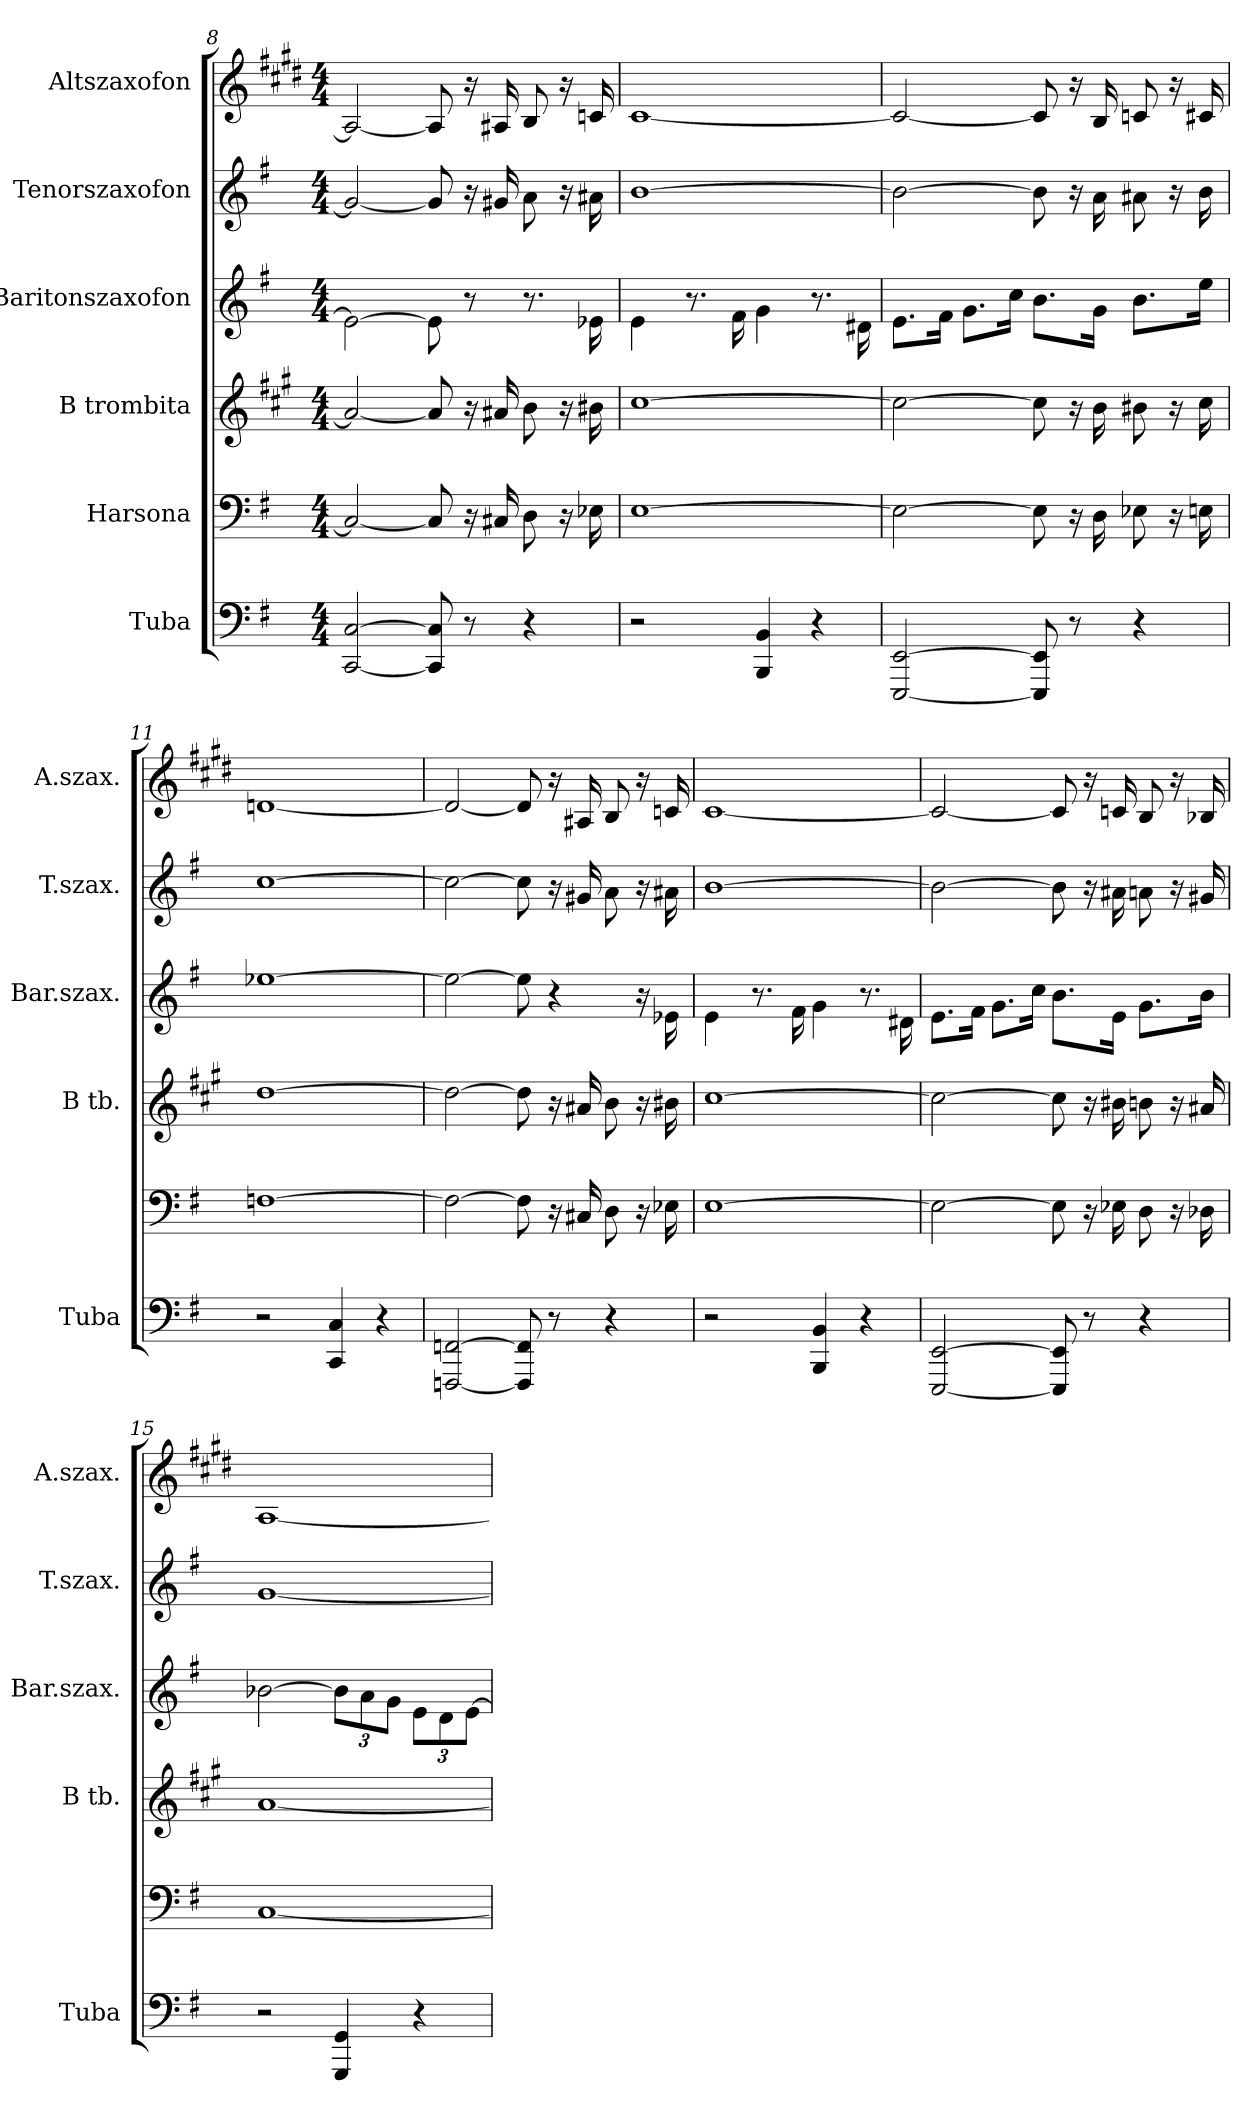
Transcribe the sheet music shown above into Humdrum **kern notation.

**kern	**kern	**kern	**kern	**kern	**kern
*part6	*part5	*part4	*part3	*part2	*part1
*staff6	*staff5	*staff4	*staff3	*staff2	*staff1
*I"Tuba	*I"Harsona	*I"B trombita	*I"Baritonszaxofon	*I"Tenorszaxofon	*I"Altszaxofon
*I'Tuba	*	*I'B tb.	*I'Bar.szax.	*I'T.szax.	*I'A.szax.
*clefF4	*clefF4	*clefG2	*clefG2	*clefG2	*clefG2
*	*	*ITrd1c2	*ITrd12c21	*ITrd8c14	*ITrd5c9
*k[f#]	*k[f#]	*k[f#]	*k[f#]	*k[f#]	*k[f#]
*M4/4	*M4/4	*M4/4	*M4/4	*M4/4	*M4/4
=8	=8	=8	=8	=8	=8
[2CC/ [2C/	2C/_	2g/_	2E\_	2G/_	2C/_
8CC/] 8C/]	8C/]	8g/]	8E\]	8G/]	8C/]
8r	16r	16r	8r	16r	16r
.	16C#X/	16g#X/	.	16G#X/	16C#X/
4r	8D\	8a\	8.r	8A\	8D/
.	16r	16r	.	16r	16r
.	16E-X\	16a#X\	16E-X\	16A#X\	16E-X/
=9	=9	=9	=9	=9	=9
2r	[1E	[1b	4E\	[1B	[1E
.	.	.	8.r	.	.
.	.	.	16F#\	.	.
4BBB/ 4BB/	.	.	4G\	.	.
4r	.	.	8.r	.	.
.	.	.	16D#X\	.	.
!!LO:PB:g=z
=10	=10	=10	=10	=10	=10
[2EEE/ [2EE/	2E\_	2b\_	8.E\L	2B\_	2E/_
.	.	.	16F#\Jk	.	.
.	.	.	8.G\L	.	.
.	.	.	16c\Jk	.	.
8EEE/] 8EE/]	8E\]	8b\]	8.B\L	8B\]	8E/]
8r	16r	16r	.	16r	16r
.	16D\	16a\	16G\Jk	16A\	16D/
4r	8E-X\	8a#X\	8.B\L	8A#X\	8E-X/
.	16r	16r	.	16r	16r
.	16En\	16b\	16e\Jk	16B\	16En/
=11	=11	=11	=11	=11	=11
2r	[1Fn	[1cc	[1e-X	[1c	[1Fn
4CC/ 4C/	.	.	.	.	.
4r	.	.	.	.	.
=12	=12	=12	=12	=12	=12
[2FFFn/ [2FFn/	2F\_	2cc\_	2e-\_	2c\_	2F/_
8FFF/] 8FF/]	8F\]	8cc\]	8e-\]	8c\]	8F/]
8r	16r	16r	4r	16r	16r
.	16C#X/	16g#X/	.	16G#X/	16C#X/
4r	8D\	8a\	.	8A\	8D/
.	16r	16r	16r	16r	16r
.	16E-X\	16a#X\	16E-X\	16A#X\	16E-X/
=13	=13	=13	=13	=13	=13
2r	[1E	[1b	4E\	[1B	[1E
.	.	.	8.r	.	.
.	.	.	16F#\	.	.
4BBB/ 4BB/	.	.	4G\	.	.
4r	.	.	8.r	.	.
.	.	.	16D#X\	.	.
!!LO:LB:g=z
=14	=14	=14	=14	=14	=14
[2EEE/ [2EE/	2E\_	2b\_	8.E\L	2B\_	2E/_
.	.	.	16F#\Jk	.	.
.	.	.	8.G\L	.	.
.	.	.	16c\Jk	.	.
8EEE/] 8EE/]	8E\]	8b\]	8.B\L	8B\]	8E/]
8r	16r	16r	.	16r	16r
.	16E-X\	16a#X\	16E\Jk	16A#X\	16E-X/
4r	8D\	8an\	8.G\L	8An\	8D/
.	16r	16r	.	16r	16r
.	16D-X\	16g#X/	16B\Jk	16G#X/	16D-X/
=15	=15	=15	=15	=15	=15
2r	[1C	[1g	[2B-X\	[1G	[1C
*	*	*	*Xbrackettup	*	*
4GGG/ 4GG/	.	.	12B-\L]	.	.
.	.	.	12A\	.	.
.	.	.	12G\J	.	.
4r	.	.	12E\L	.	.
.	.	.	12D\	.	.
.	.	.	[12E\J	.	.
=	=	=	=	=	=
*-	*-	*-	*-	*-	*-
